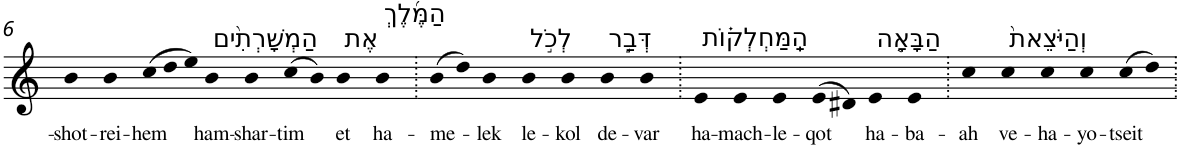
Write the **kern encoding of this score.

**kern	**text
*part1	*part1
*staff1	*staff1
*I"Piano	*
*I'Pno	*
!!LO:PB:g=z
*clefG2	*
*k[]	*
=6	=6
!	!LO:LY:b
4b	-shot-
!	!LO:LY:b
4b	-rei-
*Xtuplet	*
!	!LO:LY:b
(>12cc	-hem
12dd	.
12ee)	.
!LO:TX:a:t=הַמְשָׁרְתִ֨ים	!
!	!LO:LY:b
4b	ham-
!	!LO:LY:b
4b	-shar-
!	!LO:LY:b
(>8cc	-tim
8b)	.
!LO:TX:a:t=אֶת	!
!	!LO:LY:b
4b	et
!LO:TX:a:t=הַמֶּ֜לֶךְ	!
!	!LO:LY:b
4b	ha-
=7.	=7.
!	!LO:LY:b
(>8b	-me-
8dd)	.
!	!LO:LY:b
4b	-lek
!LO:TX:a:t=לְכֹ֣ל	!
!	!LO:LY:b
4b	le-
!	!LO:LY:b
4b	-kol
!LO:TX:a:t=דְּבַ֣ר	!
!	!LO:LY:b
4b	de-
!	!LO:LY:b
4b	-var
=8.	=8.
!LO:TX:a:t=הַֽמַּחְלְק֗וֹת	!
!	!LO:LY:b
4e	ha-
!	!LO:LY:b
4e	-mach-
!	!LO:LY:b
4e	-le-
!	!LO:LY:b
(>8e	-qot
8d#X)	.
!LO:TX:a:t=הַבָּאָ֤ה	!
!	!LO:LY:b
4e	ha-
!	!LO:LY:b
4e	-ba-
=9.	=9.
!	!LO:LY:b
4cc	-ah
!LO:TX:a:t=וְהַיֹּצֵאת֙	!
!	!LO:LY:b
4cc	ve-
!	!LO:LY:b
4cc	-ha-
!	!LO:LY:b
4cc	-yo-
!	!LO:LY:b
(>8cc	-tseit
8dd)	.
=.	=.
*-	*-
